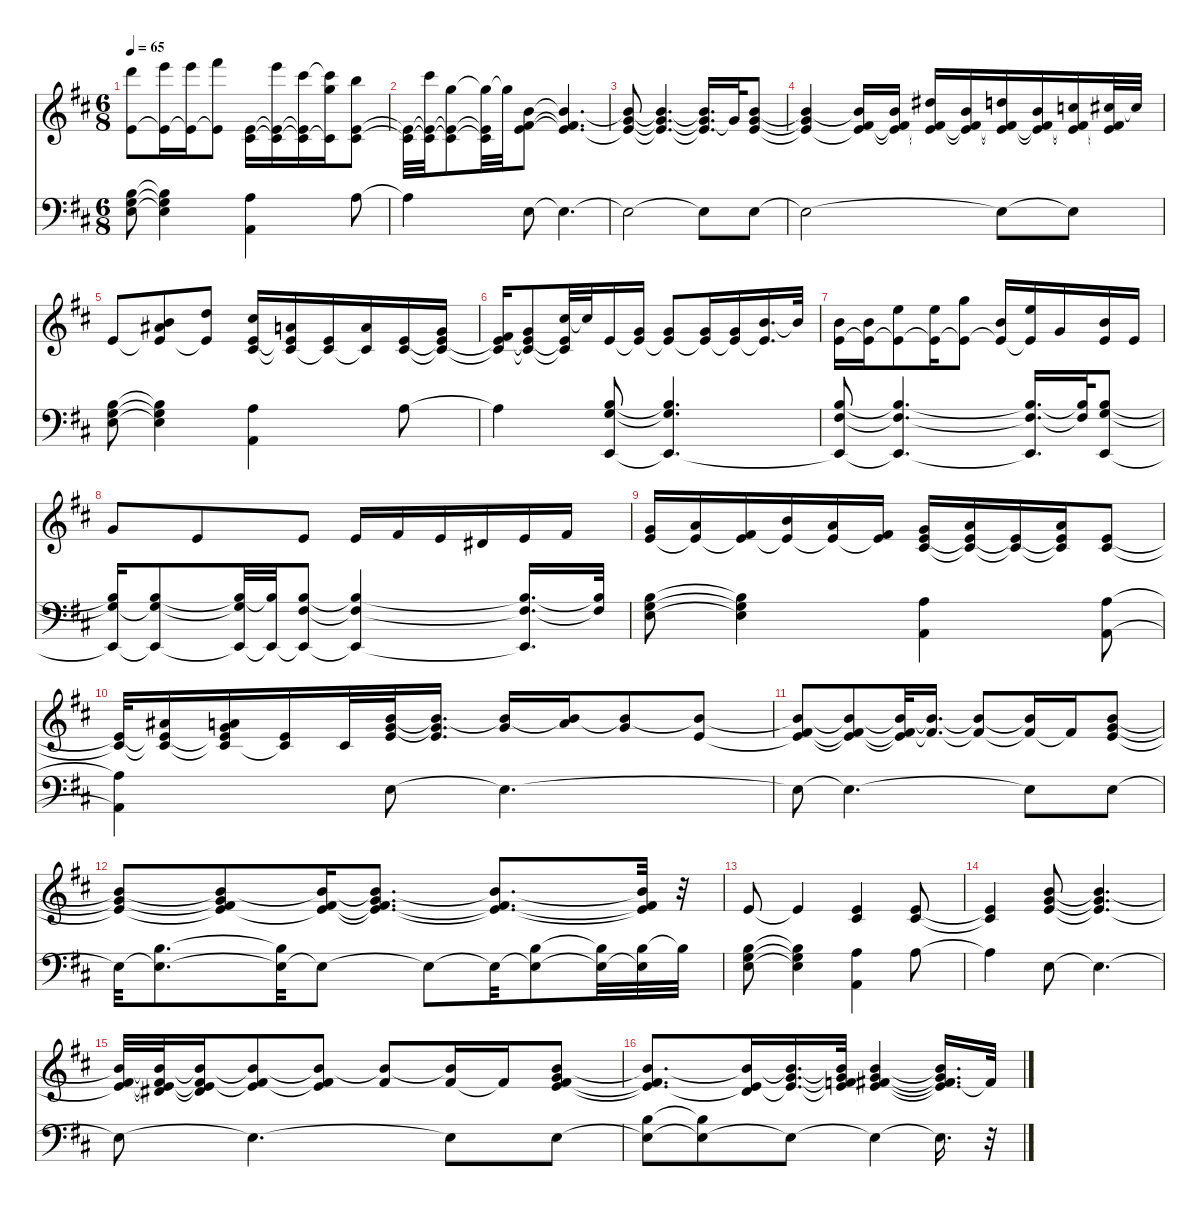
\hideDynamics
\bracketExtendMode nobrackets
\singleTrackTrackNamePolicy hidden
\multiTrackTrackNamePolicy hidden
\firstSystemTrackNameMode fullname
\firstSystemTrackNameOrientation horizontal
\otherSystemsTrackNameOrientation horizontal
\track ("Electric Piano" "el.pno.") {instrument electricpiano1}
\staff {score}
\tuning (E4 B3 G3 D3 A2 E2)
\ts (6 8)
\tempo 65
\clef g2
\ks bminor
(27.2{acc forcenatural} 0.1{acc forcenatural}).8{dy ff beam Down} (0.1{t acc forcenatural} 29.2{acc forcenatural}).16{dy f beam Down} (0.1{t acc forcenatural} 29.2{acc forcenatural}).16{beam Down} (0.1{t acc forcenatural} 31.2{acc #}).8{beam Down} (2.2{acc #} 0.1{acc forcenatural}).16{beam Down} (2.2{t acc #} 0.1{t acc forcenatural} 33.3{acc forcenatural}).16{beam Down} (2.2{t acc #} 0.1{t acc forcenatural} 21.1{acc #}).16{beam Down} (2.2{t acc #} 21.1{t acc forcenatural} 20.2{acc forcenatural}).16{beam Down} (19.1{acc forcenatural} 21.6{acc #} 19.5{acc forcenatural}).8{dy fff beam Down} |
(21.6{t acc #} 19.5{t acc forcenatural}).32{dy mf beam Down} (21.6{t acc #} 19.5{t acc forcenatural} 21.1{acc #}).32{beam Down} (19.5{t acc forcenatural} 21.6{t acc #} 20.2{acc forcenatural}).8{beam Down} (19.5{t acc forcenatural} 21.6{t acc #} 20.2{t acc forcenatural}).32{beam Down} 20.2{t acc forcenatural}.32{beam Down} (11.3{acc #} 0.1{acc forcenatural} 12.2{acc forcenatural}).8{dy f beam Down} (0.1{t acc forcenatural} 11.3{t acc #} 12.2{t acc forcenatural}).4{d beam Up} |
(0.1{t acc forcenatural} 12.2{t acc forcenatural} 12.3{acc forcenatural}).8{dy mf beam Up} (0.1{t acc forcenatural} 12.2{t acc forcenatural} 12.3{t acc forcenatural}).4{d beam Up} (0.1{t acc forcenatural} 12.2{t acc forcenatural} 12.3{t acc forcenatural}).16{d beam Up} 12.3{t acc forcenatural}.32{beam Up} (12.2{acc forcenatural} 12.3{acc forcenatural} 0.1{acc forcenatural}).8{beam Up} |
(12.2{t acc forcenatural} 12.3{t acc forcenatural} 0.1{t acc forcenatural}).4{beam Up} (12.2{t acc forcenatural} 0.1{t acc forcenatural} 16.4{acc #}).16{beam Up} (0.1{t acc forcenatural} 16.4{t acc #} 12.2{acc forcenatural}).16{dy f beam Up} (0.1{t acc forcenatural} 16.2{acc #} 16.4{t acc #}).16{beam Up} (0.1{t acc forcenatural} 16.4{t acc #} 16.3{acc forcenatural}).16{beam Up} (0.1{t acc forcenatural} 16.4{t acc #} 15.2{acc forcenatural}).16{beam Up} (16.3{acc forcenatural} 0.1{t acc forcenatural} 16.4{t acc #}).16{beam Up} (0.1{t acc forcenatural} 16.4{t acc #} 17.3{acc forcenatural}).16{beam Up} (16.4{t acc #} 0.1{t acc forcenatural} 14.2{acc #}).32{beam Up} 14.2{t acc #}.32{dy p beam Up} |
14.4{acc forcenatural}.8{dy f beam Up} (14.4{t acc forcenatural} 15.3{acc #} 12.2{acc forcenatural}).8{beam Up} (14.4{t acc forcenatural} 15.2{acc forcenatural}).8{beam Up} (14.2{acc #} 0.1{acc forcenatural} 11.4{acc #}).16{dy ff beam Up} (0.1{t acc forcenatural} 11.4{t acc #} 10.2{acc forcenatural}).16{dy f beam Up} (11.4{t acc #} 0.1{acc forcenatural}).16{beam Up} (11.4{t acc #} 10.2{acc forcenatural}).16{beam Up} (11.4{acc #} 0.1{acc forcenatural}).16{dy mf beam Up} (11.4{t acc #} 0.1{t acc forcenatural} 12.3{acc forcenatural}).16{beam Up} |
(11.4{t acc #} 0.1{t acc forcenatural} 11.3{acc #}).16{beam Up} (11.4{t acc #} 0.1{t acc forcenatural} 12.3{acc forcenatural}).8{beam Up} (11.4{t acc #} 0.1{t acc forcenatural} 14.2{acc #}).32{beam Up} 14.2{t acc #}.32{dy fff beam Up} 9.3{acc forcenatural}.16{dy f beam Up} (9.3{t acc forcenatural} 8.2{acc forcenatural}).16{beam Up} (9.3{t acc forcenatural} 8.2{acc forcenatural}).8{beam Up} (9.3{t acc forcenatural} 8.2{acc forcenatural}).16{beam Up} (9.3{t acc forcenatural} 8.2{acc forcenatural}).16{beam Up} (9.3{t acc forcenatural} 12.2{acc forcenatural}).16{d beam Up} 12.2{t acc forcenatural}.32{dy ff beam Up} |
(12.2{acc forcenatural} 0.1{acc forcenatural}).16{beam Down} (0.1{t acc forcenatural} 12.2{acc forcenatural}).16{dy f beam Down} (0.1{t acc forcenatural} 17.2{acc forcenatural}).8{beam Down} (0.1{t acc forcenatural} 17.2{acc forcenatural}).16{beam Down} (0.1{t acc forcenatural} 20.2{acc forcenatural}).8{beam Down} (0.1{t acc forcenatural} 16.3{acc forcenatural}).16{beam Up} (0.1{t acc forcenatural} 17.2{acc forcenatural}).16{beam Up} 12.3{acc forcenatural}.16{dy mf beam Up} (0.1{acc forcenatural} 12.2{acc forcenatural}).16{dy f beam Up} 0.1{acc forcenatural}.16{dy mp beam Up} |
3.1{acc forcenatural}.8{dy ff beam Up} 0.1{acc forcenatural}.8{beam Up} 0.1{acc forcenatural}.8{dy f beam Up} 0.1{acc forcenatural}.16{dy fff beam Up} 2.1{acc #}.16{dy ff beam Up} 5.2{acc forcenatural}.16{dy mf beam Up} 4.2{acc #}.16{dy ff beam Up} 5.2{acc forcenatural}.16{dy f beam Up} 7.2{acc #}.16{beam Up} |
(8.2{acc forcenatural} 0.1{acc forcenatural}).16{dy ff beam Up} (0.1{t acc forcenatural} 10.2{acc forcenatural}).16{dy f beam Up} (0.1{t acc forcenatural} 11.3{acc #}).16{beam Up} (0.1{t acc forcenatural} 12.2{acc forcenatural}).16{beam Up} (0.1{t acc forcenatural} 10.2{acc forcenatural}).16{beam Up} (0.1{t acc forcenatural} 7.2{acc #}).16{beam Up} (12.3{acc forcenatural} 11.4{acc #} 0.1{acc forcenatural}).16{dy fff beam Up} (10.2{acc forcenatural} 11.4{t acc #} 0.1{t acc forcenatural}).16{dy f beam Up} (11.4{t acc #} 0.1{t acc forcenatural}).16{beam Up} (11.4{t acc #} 0.1{t acc forcenatural} 10.2{acc forcenatural}).16{beam Up} (0.1{acc forcenatural} 11.4{acc #}).8{beam Up} |
(0.1{t acc forcenatural} 11.4{t acc #}).32{beam Up} (0.1{t acc forcenatural} 11.2{acc #} 11.4{t acc #}).16{beam Up} (0.1{t acc forcenatural} 11.4{t acc #} 10.2{acc forcenatural} 12.3{acc forcenatural}).16{beam Up} (11.4{t acc #} 0.1{acc forcenatural}).16{beam Up} 11.4{acc #}.32{dy mf beam Up} (0.1{acc forcenatural} 12.3{acc forcenatural} 12.2{acc forcenatural}).32{dy f beam Up} (12.3{t acc forcenatural} 12.2{t acc forcenatural} 0.1{acc forcenatural}).16{d dy mf beam Up} (12.2{t acc forcenatural} 12.3{acc forcenatural}).16{beam Up} (12.2{t acc forcenatural} 14.3{acc forcenatural}).16{beam Up} (12.2{t acc forcenatural} 12.3{acc forcenatural}).8{beam Up} (0.1{acc forcenatural} 12.2{t acc forcenatural}).8{beam Up} |
(12.2{t acc forcenatural} 11.3{acc #} 0.1{t acc forcenatural}).8{beam Up} (12.2{t acc forcenatural} 11.3{t acc #} 0.1{t acc forcenatural}).8{beam Up} (12.2{t acc forcenatural} 11.3{t acc #} 0.1{t acc forcenatural}).32{beam Up} (12.2{t acc forcenatural} 11.3{t acc #}).16{d beam Up} (12.2{t acc forcenatural} 11.3{t acc #}).8{beam Up} (12.2{t acc forcenatural} 11.3{t acc #}).16{beam Up} 11.3{t acc #}.16{dy f beam Up} (0.1{acc forcenatural} 12.3{acc forcenatural} 12.2{acc forcenatural}).8{dy mf beam Up} |
(0.1{t acc forcenatural} 12.3{t acc forcenatural} 12.2{t acc forcenatural}).8{beam Up} (0.1{t acc forcenatural} 12.2{t acc forcenatural} 16.4{acc #} 12.3{t acc forcenatural}).8{beam Up} (0.1{t acc forcenatural} 16.4{acc #} 12.2{t acc forcenatural}).16{dy f beam Up} (16.4{t acc #} 12.2{t acc forcenatural} 12.3{acc forcenatural} 0.1{t acc forcenatural}).8{d beam Up} (0.1{t acc forcenatural} 16.4{t acc #} 12.2{t acc forcenatural}).8{d dy mf beam Up} (0.1{t acc forcenatural} 16.4{t acc #} 12.2{t acc forcenatural}).32{beam Up} r.32{beam Up} |
0.1{acc forcenatural}.8{dy f beam Up} 0.1{t acc forcenatural}.4{beam Up} (2.2{acc #} 0.1{acc forcenatural}).4{beam Up} (2.2{acc #} 0.1{acc forcenatural}).8{dy mf beam Up} |
(2.2{t acc #} 0.1{t acc forcenatural}).4{beam Up} (12.3{acc forcenatural} 0.1{acc forcenatural} 12.2{acc forcenatural}).8{beam Up} (12.3{t acc forcenatural} 0.1{t acc forcenatural} 12.2{t acc forcenatural}).4{d beam Up} |
(0.1{t acc forcenatural} 12.2{t acc forcenatural} 11.3{acc #}).32{dy f beam Up} (0.1{t acc forcenatural} 12.2{t acc forcenatural} 11.3{t acc #} 13.4{acc #}).32{beam Up} (0.1{t acc forcenatural} 12.2{t acc forcenatural} 11.3{t acc #} 13.4{acc #}).16{beam Up} (12.2{t acc forcenatural} 11.3{t acc #} 0.1{acc forcenatural}).8{dy mf beam Up} (11.3{t acc #} 12.2{t acc forcenatural} 0.1{acc forcenatural}).8{dy f beam Up} (12.2{t acc forcenatural} 11.3{acc #}).8{dy mf beam Up} (12.2{t acc forcenatural} 11.3{acc #}).16{dy fff beam Up} 11.3{t acc #}.16{beam Up} (12.3{acc forcenatural} 16.4{acc #} 0.1{acc forcenatural} 12.2{acc forcenatural}).8{beam Up} |
(16.4{t acc #} 0.1{t acc forcenatural} 12.2{t acc forcenatural}).8{d dy f beam Up} (12.4{acc forcenatural} 0.1{t acc forcenatural} 12.2{t acc forcenatural}).16{beam Up} (12.2{t acc forcenatural} 12.3{acc forcenatural} 0.1{t acc forcenatural}).16{d dy mf beam Up} (12.2{t acc forcenatural} 15.4{acc forcenatural} 12.3{t acc forcenatural} 0.1{t acc forcenatural}).32{dy f beam Up} (12.3{t acc forcenatural} 0.1{t acc forcenatural} 12.2{t acc forcenatural} 16.4{acc #}).4{beam Up} (12.3{t acc forcenatural} 0.1{t acc forcenatural} 12.2{t acc forcenatural} 16.4{t acc #}).16{d beam Up} 16.4{t acc #}.32{dy ff beam Up}
\staff {score}
\tuning (G2 D2 A1 E1 B0)
\clef f4
\ottava regular
\simile none
\ks bminor
(19.3{acc forcenatural} 17.2{acc forcenatural} 16.1{acc forcenatural}).8{dy mf beam Down} (19.3{t acc forcenatural} 17.2{t acc forcenatural} 16.1{t acc forcenatural}).4{dy f beam Down} (12.3{acc forcenatural} 14.1{acc forcenatural}).4{dy mf beam Down} 14.1{acc forcenatural}.8{beam Down} |
14.1{t acc forcenatural}.4{beam Down} 9.1{acc forcenatural}.8{dy f beam Down} 9.1{t acc forcenatural}.4{d beam Down} |
9.1{t acc forcenatural}.2{beam Down} 9.1{t acc forcenatural}.8{beam Down} 19.3{acc forcenatural}.8{dy mp beam Down} |
19.3{t acc forcenatural}.2{beam Down} 19.3{t acc forcenatural}.8{beam Down} 19.3{t acc forcenatural}.8{beam Down} |
(19.3{acc forcenatural} 16.1{acc forcenatural} 17.2{acc forcenatural}).8{dy mf beam Down} (19.3{t acc forcenatural} 17.2{t acc forcenatural} 16.1{t acc forcenatural}).4{beam Down} (12.3{acc forcenatural} 14.1{acc forcenatural}).4{beam Down} 14.1{acc forcenatural}.8{beam Down} |
14.1{t acc forcenatural}.4{beam Down} (17.2{acc forcenatural} 16.1{acc forcenatural} 17.5{acc forcenatural}).8{beam Up} (16.1{t acc forcenatural} 17.2{t acc forcenatural} 17.5{t acc forcenatural}).4{d beam Up} |
(17.5{t acc forcenatural} 16.2{acc #} 16.1{acc forcenatural}).8{dy f beam Up} (17.5{t acc forcenatural} 16.2{t acc #} 16.1{t acc forcenatural}).4{d beam Up} (17.5{t acc forcenatural} 16.2{t acc #} 16.1{t acc forcenatural}).16{d beam Up} (16.2{t acc #} 16.1{t acc forcenatural}).32{dy ff beam Up} (16.1{acc forcenatural} 17.2{acc forcenatural} 17.5{acc forcenatural}).8{dy f beam Up} |
(16.1{t acc forcenatural} 17.2{t acc forcenatural} 17.5{t acc forcenatural}).16{beam Up} (17.2{t acc forcenatural} 17.5{t acc forcenatural} 16.1{acc forcenatural}).8{dy mf beam Up} (17.2{t acc forcenatural} 17.5{t acc forcenatural} 16.1{t acc forcenatural}).32{beam Up} (17.5{t acc forcenatural} 16.1{t acc forcenatural}).32{dy f beam Up} (17.5{t acc forcenatural} 16.1{acc forcenatural} 16.2{acc #}).8{beam Up} (17.5{t acc forcenatural} 16.1{t acc forcenatural} 16.2{t acc #}).4{beam Up} (17.5{t acc forcenatural} 16.1{t acc forcenatural} 16.2{t acc #}).16{d beam Up} (16.2{t acc #} 16.1{t acc forcenatural}).32{dy ff beam Up} |
(19.3{acc forcenatural} 17.2{acc forcenatural} 16.1{acc forcenatural}).8{dy mf beam Down} (17.2{t acc forcenatural} 19.3{t acc forcenatural} 16.1{t acc forcenatural}).4{beam Down} (12.3{acc forcenatural} 14.1{acc forcenatural}).4{beam Down} (12.3{acc forcenatural} 14.1{acc forcenatural}).8{beam Down} |
(12.3{t acc forcenatural} 14.1{t acc forcenatural}).4{beam Down} 9.1{acc forcenatural}.8{dy mp beam Down} 9.1{t acc forcenatural}.4{d beam Down} |
9.1{t acc forcenatural}.8{beam Down} 9.1{t acc forcenatural}.4{d beam Down} 9.1{t acc forcenatural}.8{beam Down} 14.2{acc forcenatural}.8{beam Down} |
14.2{t acc forcenatural}.32{beam Down} (14.2{t acc forcenatural} 16.1{acc forcenatural}).8{d beam Down} (14.2{t acc forcenatural} 16.1{t acc forcenatural}).32{beam Down} 14.2{t acc forcenatural}.8{beam Down} 14.2{t acc forcenatural}.8{beam Down} 14.2{t acc forcenatural}.32{beam Down} (14.2{t acc forcenatural} 16.1{acc forcenatural}).8{beam Down} (14.2{t acc forcenatural} 16.1{t acc forcenatural}).32{beam Down} (14.2{t acc forcenatural} 16.1{acc forcenatural}).32{beam Down} 16.1{t acc forcenatural}.32{beam Down} |
(19.3{acc forcenatural} 17.2{acc forcenatural} 16.1{acc forcenatural}).8{dy mf beam Down} (17.2{t acc forcenatural} 19.3{t acc forcenatural} 16.1{t acc forcenatural}).4{beam Down} (12.3{acc forcenatural} 14.1{acc forcenatural}).4{beam Down} 14.1{acc forcenatural}.8{beam Down} |
14.1{t acc forcenatural}.4{beam Down} 9.1{acc forcenatural}.8{dy mp beam Down} 9.1{t acc forcenatural}.4{d beam Down} |
9.1{t acc forcenatural}.8{beam Down} 9.1{t acc forcenatural}.4{d beam Down} 9.1{t acc forcenatural}.8{beam Down} 14.2{acc forcenatural}.8{dy f beam Down} |
(14.2{t acc forcenatural} 16.1{acc forcenatural}).8{beam Down} (14.2{t acc forcenatural} 16.1{t acc forcenatural}).8{beam Down} 14.2{t acc forcenatural}.8{beam Down} 14.2{t acc forcenatural}.4{beam Down} 14.2{t acc forcenatural}.16{d beam Down} r.32{beam Down}
